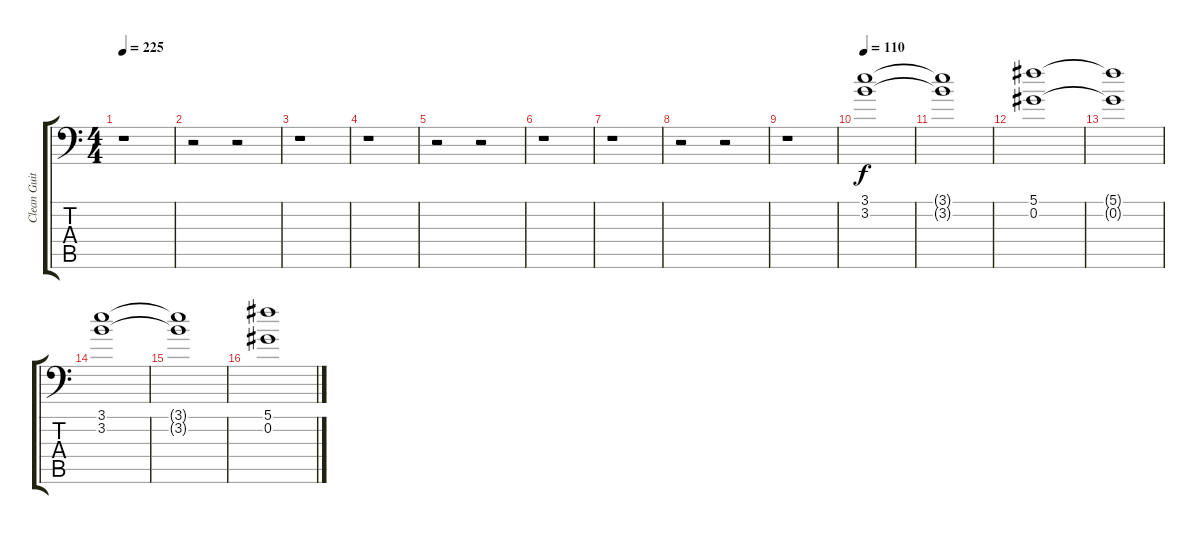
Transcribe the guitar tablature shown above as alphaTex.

\track ("Clean Guitar" "Clean Guit") {instrument electricguitarclean}
\staff {score tabs}
\tuning (Db4 Ab3 E3 B2 Gb2 Ab1) {hide}
\ts (4 4)
\tempo 225
\clef f4
\ks c
r.1{dy ff} |
r.2 r.2 |
r.1 |
r.1 |
r.2 r.2 |
r.1 |
r.1 |
r.2 r.2 |
r.1 |
\tempo 110
(3.1 3.2).1{dy f} |
(3.1{t} 3.2{t}).1 |
(5.1 0.2).1 |
(5.1{t} 0.2{t}).1 |
(3.1 3.2).1 |
(3.1{t} 3.2{t}).1 |
(5.1 0.2).1
